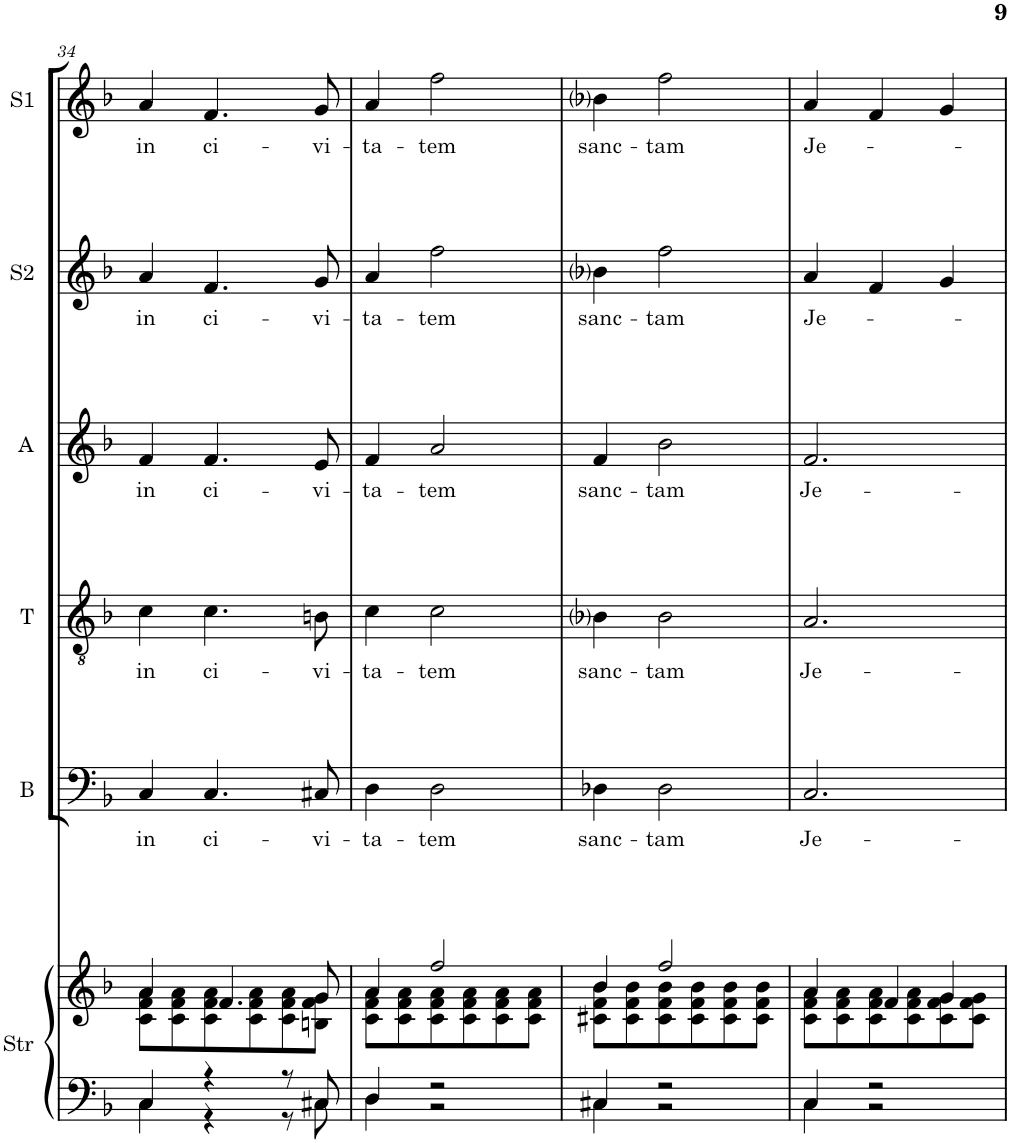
**kern	**kern	**kern	**text	**kern	**text	**kern	**text	**kern	**text	**kern	**text
*part6	*part6	*part5	*part5	*part4	*part4	*part3	*part3	*part2	*part2	*part1	*part1
*staff7	*staff6	*staff5	*staff5	*staff4	*staff4	*staff3	*staff3	*staff2	*staff2	*staff1	*staff1
*I"Strings	*	*I"Bass	*	*I"Tenor	*	*I"Alto	*	*I"Soprano 2	*	*I"Soprano 1	*
*I'Str	*	*I'B	*	*I'T	*	*I'A	*	*I'S2	*	*I'S1	*
!!LO:PB:g=z
*clefF4	*clefG2	*clefF4	*	*clefGv2	*	*clefG2	*	*clefG2	*	*clefG2	*
*k[b-]	*k[b-]	*k[b-]	*	*k[b-]	*	*k[b-]	*	*k[b-]	*	*k[b-]	*
*F:	*F:	*F:	*	*F:	*	*F:	*	*F:	*	*F:	*
*M3/4	*M3/4	*M3/4	*	*M3/4	*	*M3/4	*	*M3/4	*	*M3/4	*
=34	=34	=34	=34	=34	=34	=34	=34	=34	=34	=34	=34
*^	*^	*	*	*	*	*	*	*	*	*	*
!	!	!	!	!	!LO:LY:b	!	!LO:LY:b	!	!LO:LY:b	!	!LO:LY:b	!	!LO:LY:b
4C/	4C\	4a/	8c\ 8f\ 8a\L	4C/	in	4c\	in	4f/	in	4a/	in	4a/	in
.	.	.	8c\ 8f\ 8a\	.	.	.	.	.	.	.	.	.	.
!	!	!	!	!	!LO:LY:b	!	!LO:LY:b	!	!LO:LY:b	!	!LO:LY:b	!	!LO:LY:b
4r	4r	4.f/	8c\ 8f\ 8a\	4.C/	ci-	4.c\	ci-	4.f/	ci-	4.f/	ci-	4.f/	ci-
.	.	.	8c\ 8f\ 8a\	.	.	.	.	.	.	.	.	.	.
8r	8r	.	8c\ 8f\ 8a\	.	.	.	.	.	.	.	.	.	.
!	!	!	!	!	!LO:LY:b	!	!LO:LY:b	!	!LO:LY:b	!	!LO:LY:b	!	!LO:LY:b
8C#X/	8C#\	8g/	8Bn\ 8f\ 8g\J	8C#X/	-vi-	8Bn\	-vi-	8e/	-vi-	8g/	-vi-	8g/	-vi-
=35	=35	=35	=35	=35	=35	=35	=35	=35	=35	=35	=35	=35	=35
!	!	!	!	!	!LO:LY:b	!	!LO:LY:b	!	!LO:LY:b	!	!LO:LY:b	!	!LO:LY:b
4D/	4D\	4a/	8c\ 8f\ 8a\L	4D\	-ta-	4c\	-ta-	4f/	-ta-	4a/	-ta-	4a/	-ta-
.	.	.	8c\ 8f\ 8a\	.	.	.	.	.	.	.	.	.	.
!	!	!	!	!	!LO:LY:b	!	!LO:LY:b	!	!LO:LY:b	!	!LO:LY:b	!	!LO:LY:b
2r	2r	2ff/	8c\ 8f\ 8a\	2D\	-tem	2c\	-tem	2a/	-tem	2ff\	-tem	2ff\	-tem
.	.	.	8c\ 8f\ 8a\	.	.	.	.	.	.	.	.	.	.
.	.	.	8c\ 8f\ 8a\	.	.	.	.	.	.	.	.	.	.
.	.	.	8c\ 8f\ 8a\J	.	.	.	.	.	.	.	.	.	.
=36	=36	=36	=36	=36	=36	=36	=36	=36	=36	=36	=36	=36	=36
!	!	!	!	!	!LO:LY:b	!	!LO:LY:b	!	!LO:LY:b	!	!LO:LY:b	!	!LO:LY:b
4C#X/	4C#\	4b-/	8c#X\ 8f\ 8b-\L	4D-X\	sanc-	4B-i\	sanc-	4f/	sanc-	4b-i\	sanc-	4b-i\	sanc-
.	.	.	8c#\ 8f\ 8b-\	.	.	.	.	.	.	.	.	.	.
!	!	!	!	!	!LO:LY:b	!	!LO:LY:b	!	!LO:LY:b	!	!LO:LY:b	!	!LO:LY:b
2r	2r	2ff/	8c#\ 8f\ 8b-\	2D-\	-tam	2B-\	-tam	2b-\	-tam	2ff\	-tam	2ff\	-tam
.	.	.	8c#\ 8f\ 8b-\	.	.	.	.	.	.	.	.	.	.
.	.	.	8c#\ 8f\ 8b-\	.	.	.	.	.	.	.	.	.	.
.	.	.	8c#\ 8f\ 8b-\J	.	.	.	.	.	.	.	.	.	.
=37	=37	=37	=37	=37	=37	=37	=37	=37	=37	=37	=37	=37	=37
!	!	!	!	!	!LO:LY:b	!	!LO:LY:b	!	!LO:LY:b	!	!LO:LY:b	!	!LO:LY:b
4C/	4C\	4a/	8c\ 8f\ 8a\L	2.C/	Je-	2.A/	Je-	2.f/	Je-	4a/	Je-	4a/	Je-
.	.	.	8c\ 8f\ 8a\	.	.	.	.	.	.	.	.	.	.
2r	2r	4f/	8c\ 8f\ 8a\	.	.	.	.	.	.	4f/	.	4f/	.
.	.	.	8c\ 8f\ 8a\	.	.	.	.	.	.	.	.	.	.
.	.	4g/	8c\ 8f\ 8g\	.	.	.	.	.	.	4g/	.	4g/	.
.	.	.	8c\ 8f\ 8g\J	.	.	.	.	.	.	.	.	.	.
*v	*v	*	*	*	*	*	*	*	*	*	*	*	*
*	*v	*v	*	*	*	*	*	*	*	*	*	*
=	=	=	=	=	=	=	=	=	=	=	=
*-	*-	*-	*-	*-	*-	*-	*-	*-	*-	*-	*-
